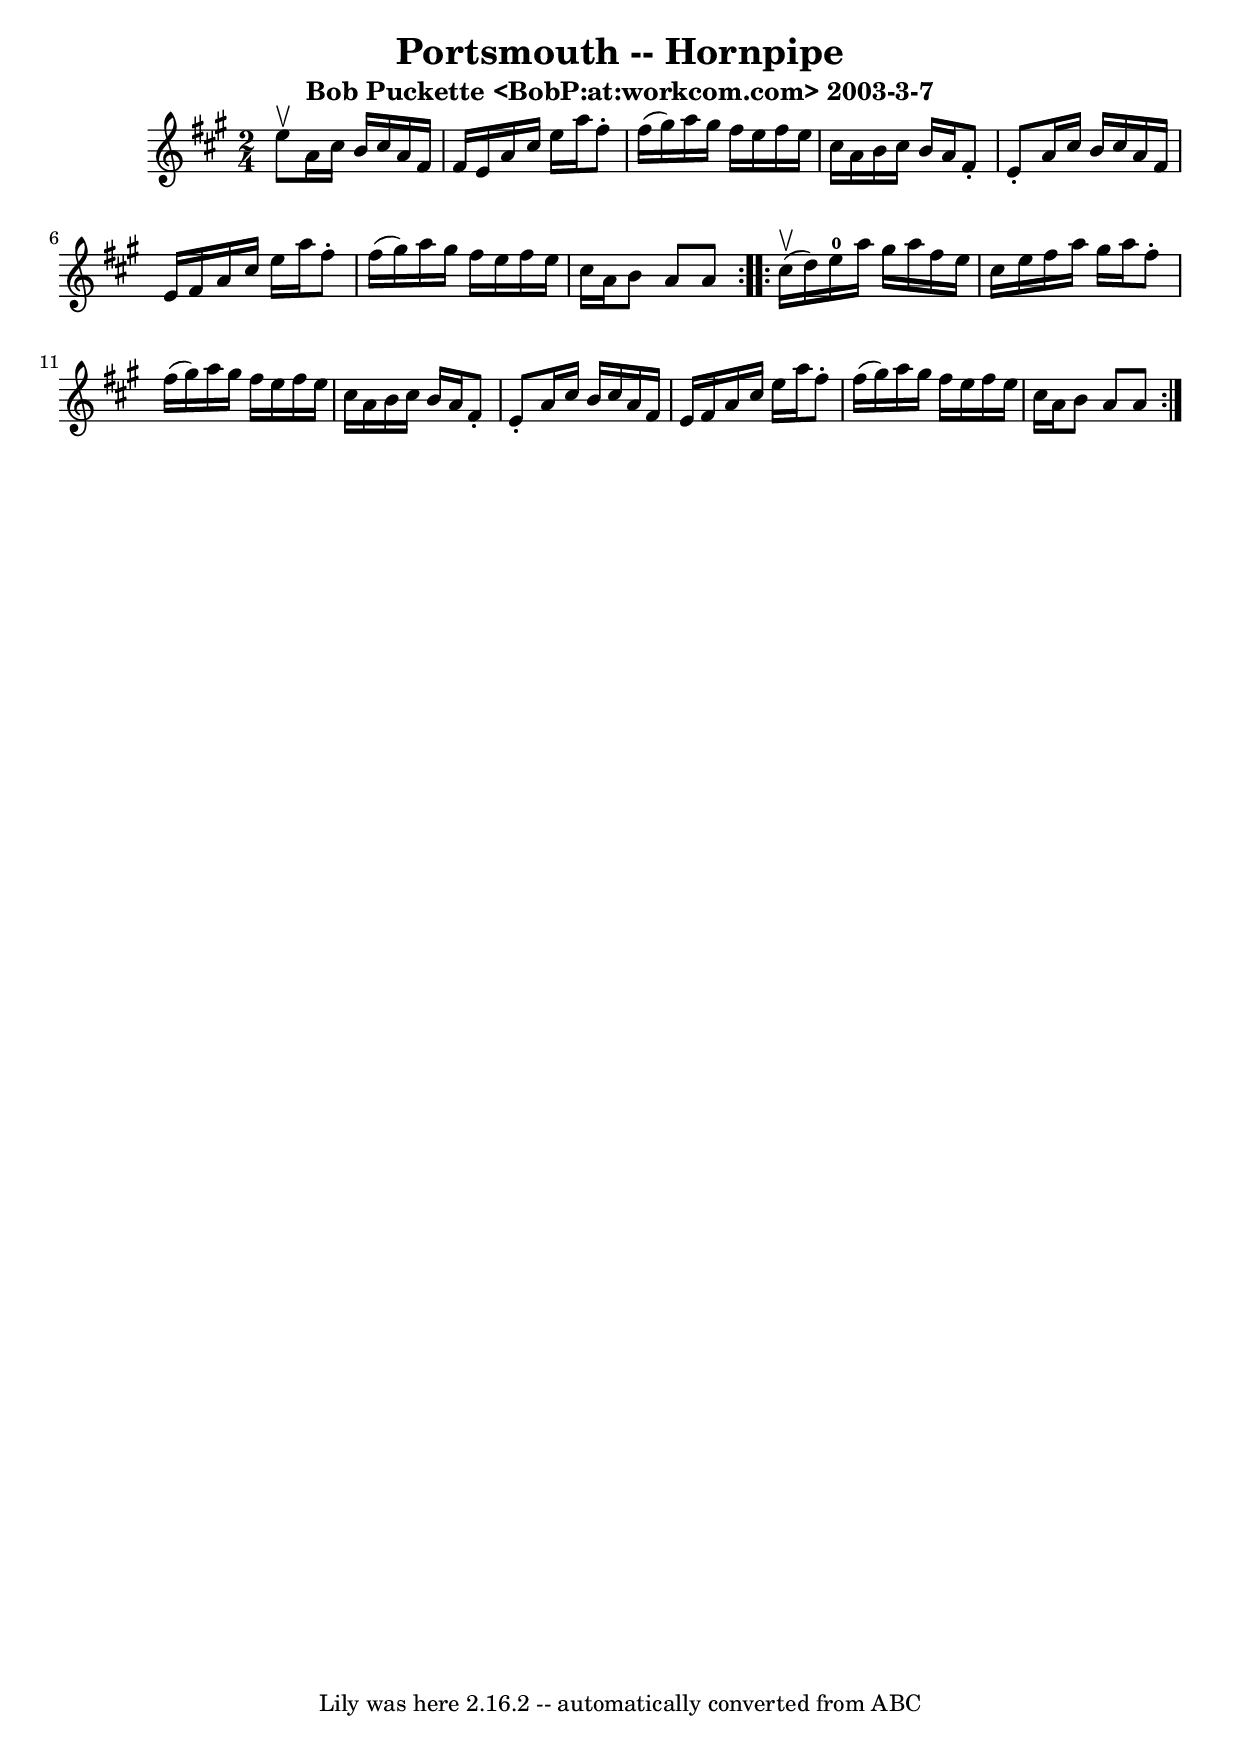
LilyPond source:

\version "2.16.2"
\include "Mammoth.ily"
\header {
  %% book = "Cole's 1000 Fiddle Tunes"
  crossRefNumber = "1"
  footnotes = ""
  subtitle = "Bob Puckette <BobP:at:workcom.com> 2003-3-7"
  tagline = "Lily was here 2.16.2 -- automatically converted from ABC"
  title = "Portsmouth -- Hornpipe"

}
voicedefault =  {



  \repeat volta 2 {

    \time 2/4 
    \key a \major     e''8^\upbow  |
    a'16 cis''16 b'16         cis''16 a'16 fis'16 fis'16 e'16   |
    a'16 cis''16         e''16 a''16 fis''8-. fis''16 (gis''16)  |
    a''16         gis''16 fis''16 e''16 fis''16 e''16 cis''16 a'16   |
         b'16 cis''16 b'16 a'16 fis'8-. e'8-.  |
    a'16         cis''16 b'16 cis''16 a'16 fis'16 e'16 fis'16   |
    a'16      cis''16 e''16 a''16 fis''8-. fis''16 (gis''16)  |
         a''16 gis''16 fis''16 e''16 fis''16 e''16 cis''16 a'16    |
    b'8 a'8 a'8  
  }     
  \repeat volta 2 {
    cis''16 (^\upbow        d''16)  |
    e''16-0 a''16 gis''16 a''16 fis''16 e''16      cis''16 e''16   |
    fis''16 a''16 gis''16 a''16 fis''8-. fis''16 (gis''16) |
    a''16 gis''16 fis''16 e''16         fis''16 e''16 cis''16 a'16   |
    b'16 cis''16 b'16 a'16      fis'8-. e'8-.  |
    a'16 cis''16 b'16 cis''16 a'16         fis'16 e'16 fis'16   |
    a'16 cis''16 e''16 a''16         fis''8-. fis''16 (gis''16)  |
    a''16 gis''16 fis''16         e''16 fis''16 e''16 cis''16 a'16   |
    b'8 a'8 a'8  
  }   

}

\score{
  <<

    \context Staff="default"
    {
      \voicedefault 
      
    }

  >>
  \layout {
    
  }
  \midi {
  }

}
